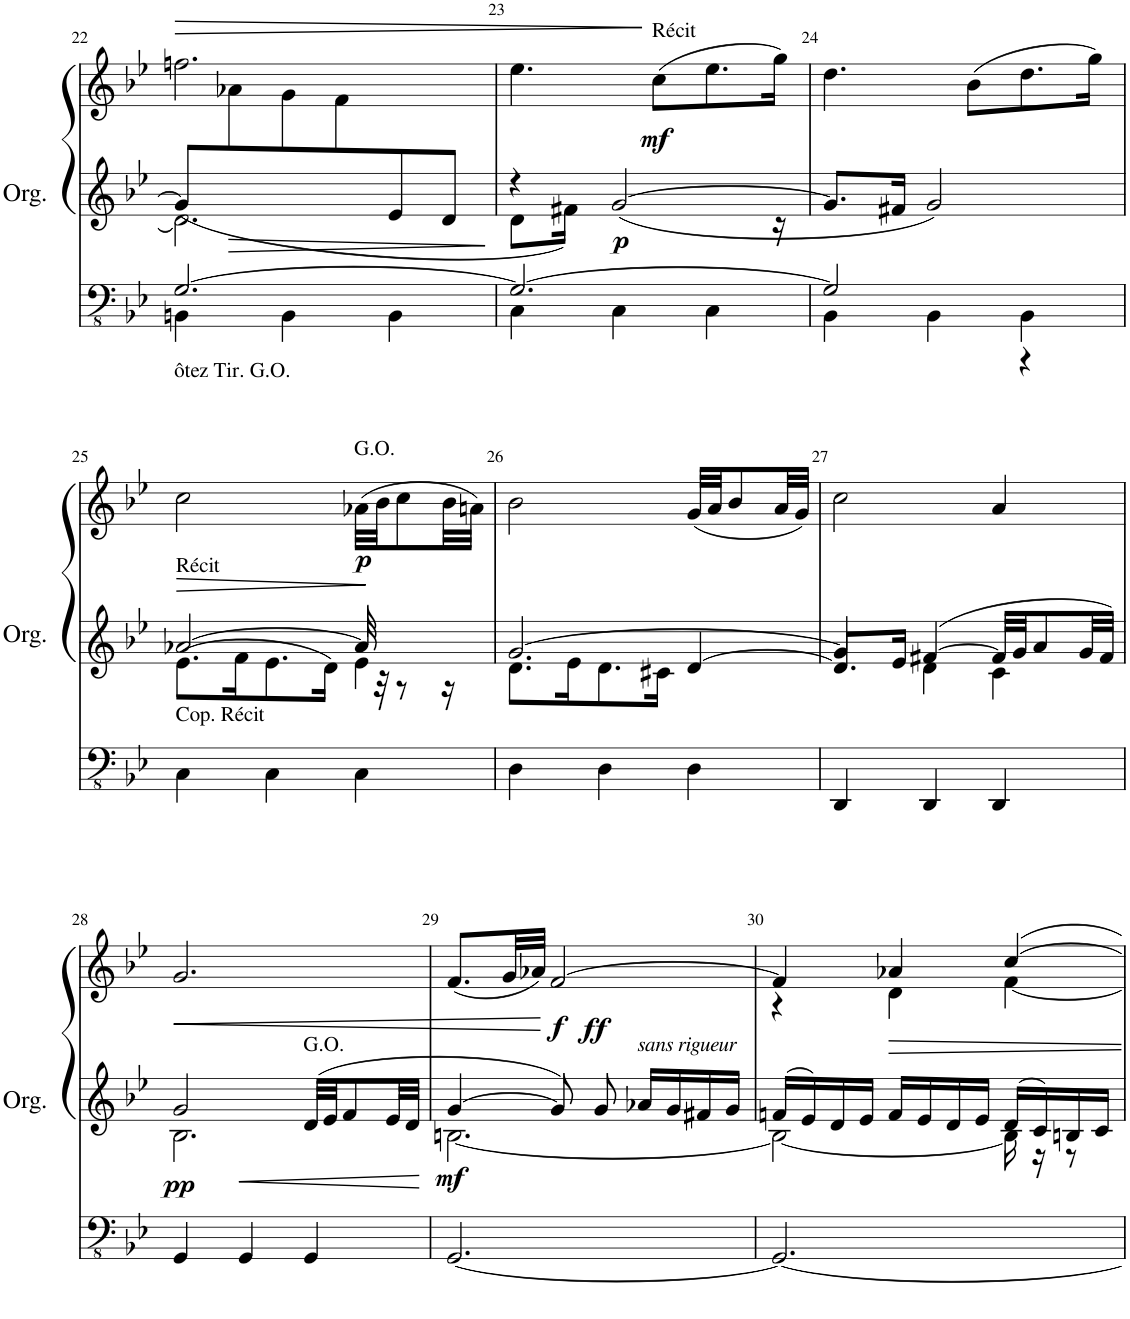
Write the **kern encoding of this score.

**kern	**kern	**kern	**dynam
*part1	*part1	*part1	*part1
*staff3	*staff2	*staff1	*staff1/2/3
*I"Orgue à tuyaux	*	*	*
*I'Org.	*	*	*
!!LO:PB:g=z
*clefFv4	*clefG2	*clefG2	*
*k[b-e-]	*k[b-e-]	*k[b-e-]	*
*M3/4	*M3/4	*M3/4	*
=22	=22	=22	=22
*^	*^	*	*
!LO:TX:b:t=ôtez Tir. G.O.	!	!	!	!	!
!	!	!	!	!	!LO:HP:b
*	*	*	*	*^	*
[>2.GG/	4BBBn\	2.d\]	8g/L]	2.ffn\	8ryy	>
!	!	!	!	!	!	!LO:HP:b
.	.	.	4.ryy	.	8a-X\	>
.	4BBB\	.	.	.	8g\	.
.	.	.	.	.	8f\	.
.	4BBB\	.	8e-/	.	4ryy	.
.	.	.	8d/J	.	.	.
*	*	*	*	*v	*v	*
=23	=23	=23	=23	=23	=23
2.GG/_	4CC\	4r	8d\L	4.ee-\	.
.	.	.	16f#X\Jk	.	.
.	.	.	2ryy	.	.
!	!	!	!	!	!LO:DY:b=2
.	4CC\	[2g/	.	.	p
!	!	!	!	!LO:TX:a:t=Récit	!
!	!	!	!	!	!LO:DY:b
.	.	.	.	(8cc\L	mf
.	4CC\	.	.	8.ee-\	.
.	.	.	16r	16gg\Jk)	.
*	*	*v	*v	*	*
=24	=24	=24	=24	=24
2GG/]	4BBB-\	8.g/L]	4.dd\	.
.	.	16f#X/Jk	.	.
.	4BBB-\	2g/	.	.
.	.	.	(8b-\L	.
4r	4BBB-\	.	8.dd\	.
.	.	.	16gg\Jk)	.
*v	*v	*	*	*
!!LO:LB:g=z
=25	=25	=25	=25
!	!LO:TX:a:t=Récit	!	!
!LO:TX:a:t=Cop. Récit	!	!	!
!	!	!	!LO:HP:b=2
*	*^	*	*
4CC\	8.e-\L	[>2a-X/	2cc\	>
.	16f\K	.	.	.
4CC\	8.e-\	.	.	.
.	16d\Jk	.	.	.
!	!	!	!LO:TX:a:t=G.O.	!
!	!	!	!	!LO:DY:b
4CC\	4e-\	32a-/]	(32a-X\LLL	p
.	.	32r	32b-\JJ	]
.	.	8r	8cc\	.
.	.	16r	32b-\LL	.
.	.	.	32an\JJJ)	.
=26	=26	=26	=26	=26
4DD\	8.d\L	[2.g/	2b-\	.
.	16e-\K	.	.	.
4DD\	8.d\	.	.	.
.	16c#X\Jk	.	.	.
4DD\	[4d/	.	(32g/LLL	.
.	.	.	32a/JJ	.
.	.	.	8b-/	.
.	.	.	32a/LL	.
.	.	.	32g/JJJ)	.
=27	=27	=27	=27	=27
4DDD/	8.d/L]	4g/]	2cc\	.
.	16e-/Jk	.	.	.
4DDD/	4d\	[4f#X/	.	.
4DDD/	4c\	32f#/LLL]	4a/	.
.	.	32g/JJ	.	.
.	.	8a/	.	.
.	.	32g/LL	.	.
.	.	32f#/JJJ	.	.
!!LO:LB:g=z
=28	=28	=28	=28	=28
!	!	!	!	!LO:DY:b=2
4GGG/	2g/	2.B-\	2.g/	pp
4GGG/	.	.	.	.
!	!LO:TX:a:t=G.O.	!	!	!
4GGG/	32d/LLL	.	.	.
.	32e-/JJ	.	.	.
.	8f/	.	.	.
.	32e-/LL	.	.	.
.	32d/JJJ	.	.	.
*	*v	*v	*	*
.	.	.	]
=29	=29	=29	=29
*	*^	*	*
!	!	!	!	!LO:DY:a=3
[2.GGG/	[4g/	[2.Bn\	(8.f/L	mf
.	.	.	32g/LL	.
.	.	.	32a-X/JJJ)	.
!	!	!	!	!LO:DY:n=1:b
.	8g/]	.	[2f/	] f
!	!	!	!	!LO:DY:n=2:a=2
.	8g/	.	.	ff
!	!LO:TX:a:i:t=sans rigueur	!	!	!
.	16a-X/LL	.	.	.
.	16g/	.	.	.
.	16f#X/	.	.	.
.	16g/JJ	.	.	.
=30	=30	=30	=30	=30
*	*	*	*^	*
2.GGG/_	16fn/LL	2B\_	4f/]	4r	.
.	16e-/	.	.	.	.
.	16d/	.	.	.	.
.	16e-/JJ	.	.	.	.
.	16f/LL	.	4a-X/	4d\	.
.	16e-/	.	.	.	.
.	16d/	.	.	.	.
.	16e-/JJ	.	.	.	.
.	16d/LL	16B\]	[4cc/	[4f\	.
.	16c/	16r	.	.	.
.	16Bn/	8r	.	.	.
.	16c/JJ	.	.	.	.
*	*v	*v	*	*	*
*	*	*v	*v	*
=	=	=	=
*-	*-	*-	*-
